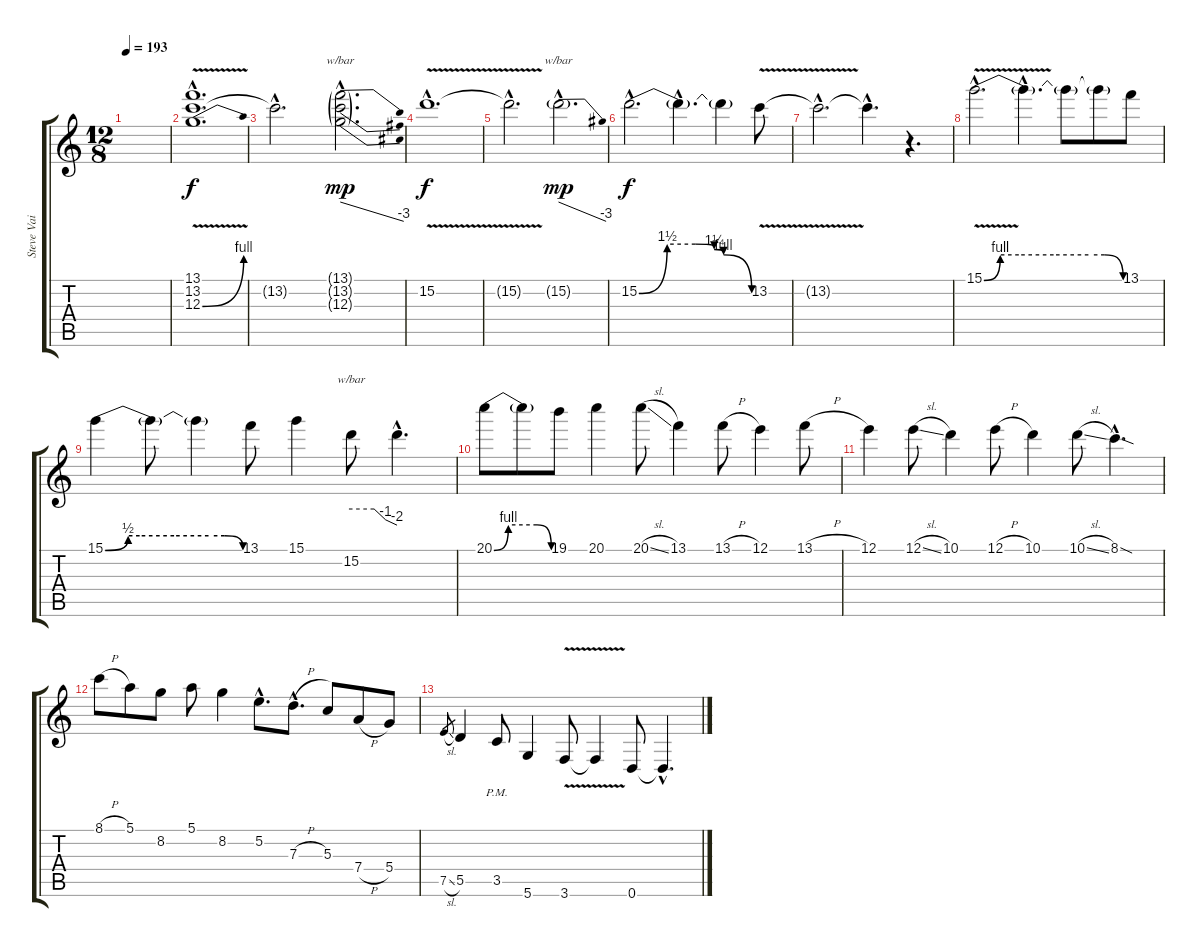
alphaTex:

\track ("Steve Vai (drop D)" "Steve Vai ") {instrument distortionguitar}
\staff {score tabs}
\tuning (E4 B3 G3 D3 A2 D2) {hide}
\ts (12 8)
\tempo 193
\clef g2
\ks c
|
(13.1{hac} 13.2{hac} 12.3{be (bend 0 0 60 4) v hac}).1{d} |
13.2{hac t}.2{d} (13.1{g hac} 13.2{g hac} 12.3{g hac}).2{d tbe (dive default 0 0 60 -12) dy mp} |
15.2{v hac}.1{d dy f} |
15.2{hac t}.2{d} 15.2{g hac}.2{d tbe (dive default 0 0 60 -12) dy mp} |
15.2{be (custom 0 0 15 6 30 6 40 5 45 4 60 0) hac}.2{d dy f} 15.2{hac t}.4{d} 15.2{t}.4 13.2{v}.8 |
13.2{hac t}.2{d} 13.2{hac t}.4{d} r.4{d} |
15.1{be (custom 0 0 7 4 15 4 30 4 45 4 52 4 60 0) v hac}.2{d} 15.1{hac t}.4{d} 15.1{t}.8 15.1{t}.8 13.1.8 |
15.1{be (custom 0 0 10 2 15 2 30 2 45 2 52 2 60 0)}.4 15.1{t}.8 15.1{t}.4 13.1.8 15.1.4 15.2.8{tbe (custom default 0 0 30 0 45 -4 60 -8)} 15.2{hac t}.4{d} |
20.1{be (custom 0 0 15 4 30 4 45 4 60 0)}.8 20.1{t}.8 19.1.8 20.1.4 20.1{sl}.8 13.1.4 13.1{h}.8 12.1.4 13.1{h}.8 |
12.1.4 12.1{sl}.8 10.1.4 12.1{h}.8 10.1.4 10.1{sl}.8 8.1{sod hac}.4{d} |
8.1{h}.8 5.1.8 8.2.8 5.1.8 8.2.4 5.2{hac}.8{d} 7.3{h hac}.8{d} 5.3.8 7.4{h}.8 5.4.8 |
7.5{sl}.8{gr} 5.5.4 3.5{pm}.8 5.6.4 3.6{v}.8 3.6{t}.4 0.6.8 0.6{hac t}.4{d}
